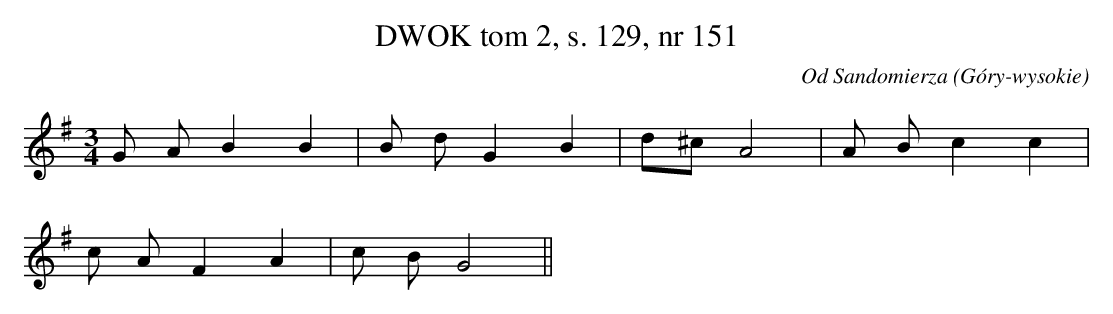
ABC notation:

X:1
T: DWOK tom 2, s. 129, nr 151
O: Od Sandomierza (Góry-wysokie)
L: 1/16
M: 3/4
K: G
G2 A2 B4 B4 |\
B2 d2 G4 B4 |\
d2^c2 A8 |\
A2 B2 c4 c4 |
c2 A2 F4 A4 |\
c2 B2 G8 ||
